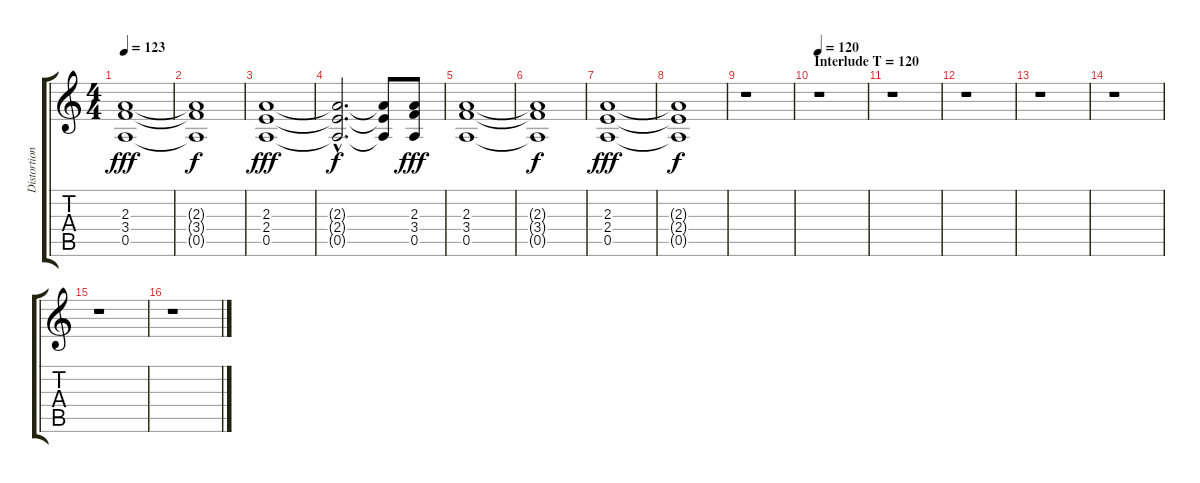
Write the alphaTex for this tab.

\track ("Distortion guitar 1" "Distortion") {instrument distortionguitar}
\staff {score tabs}
\tuning (E4 B3 G3 D3 A2 E2) {hide}
\ts (4 4)
\tempo 123
\clef g2
\ks c
(2.3 3.4 0.5).1{dy fff} |
(2.3{t} 3.4{t} 0.5{t}).1{dy f} |
(2.3 2.4 0.5).1{dy fff} |
(2.3{hac t} 2.4{hac t} 0.5{hac t}).2{d dy f} (2.3{t} 2.4{t} 0.5{t}).8 (2.3 3.4 0.5).8{dy fff} |
(2.3 3.4 0.5).1{volume 5} |
(2.3{t} 3.4{t} 0.5{t}).1{dy f} |
(2.3 2.4 0.5).1{dy fff} |
(2.3{t} 2.4{t} 0.5{t}).1{dy f} |
r.1 |
\section ("" "Interlude T = 120")
\tempo 120
r.1 |
r.1 |
r.1 |
r.1 |
r.1 |
r.1 |
r.1
